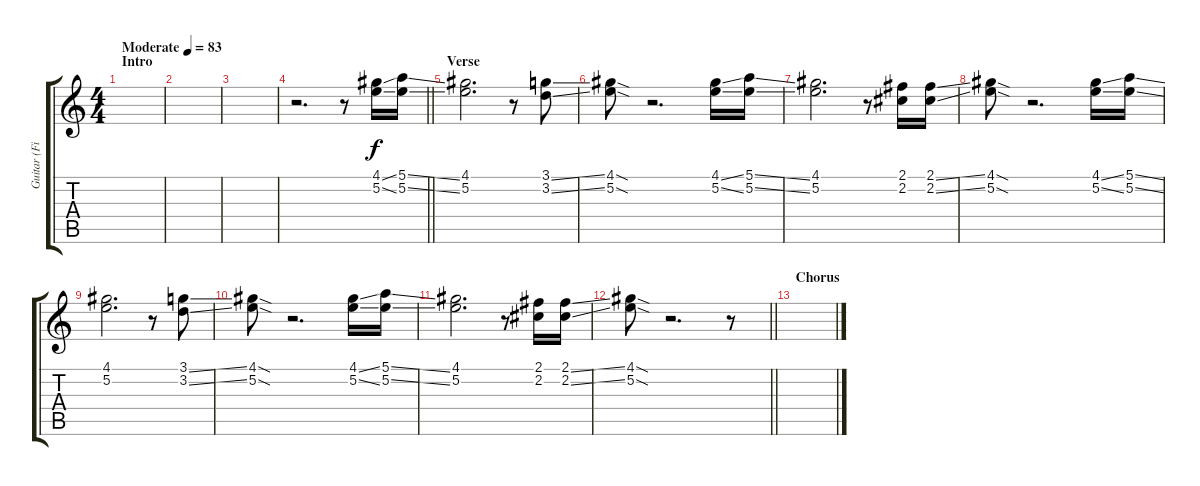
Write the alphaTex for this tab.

\track ("Guitar (Fills)" "Guitar (Fi") {instrument overdrivenguitar}
\staff {score tabs}
\tuning (E4 B3 G3 D3 A2 E2) {hide}
\ts (4 4)
\section ("" "Intro")
\tempo (83 "Moderate")
\clef g2
\ks c
|
|
|
\barLineRight lightlight
r.2{d} r.8 (4.1{ss} 5.2{ss}).16 (5.1{ss} 5.2{ss}).16 |
\section ("" "Verse")
(4.1 5.2).2{d} r.8 (3.1{ss} 3.2{ss}).8 |
(4.1{sod} 5.2{sod}).8 r.2{d} (4.1{ss} 5.2{ss}).16 (5.1{ss} 5.2{ss}).16 |
(4.1 5.2).2{d} r.8 (2.1 2.2).16 (2.1{ss} 2.2{ss}).16 |
(4.1{sod} 5.2{sod}).8 r.2{d} (4.1{ss} 5.2{ss}).16 (5.1{ss} 5.2{ss}).16 |
(4.1 5.2).2{d} r.8 (3.1{ss} 3.2{ss}).8 |
(4.1{sod} 5.2{sod}).8 r.2{d} (4.1{ss} 5.2{ss}).16 (5.1{ss} 5.2{ss}).16 |
(4.1 5.2).2{d} r.8 (2.1 2.2).16 (2.1{ss} 2.2{ss}).16 |
\barLineRight lightlight
(4.1{sod} 5.2{sod}).8 r.2{d} r.8 |
\section ("" "Chorus")
